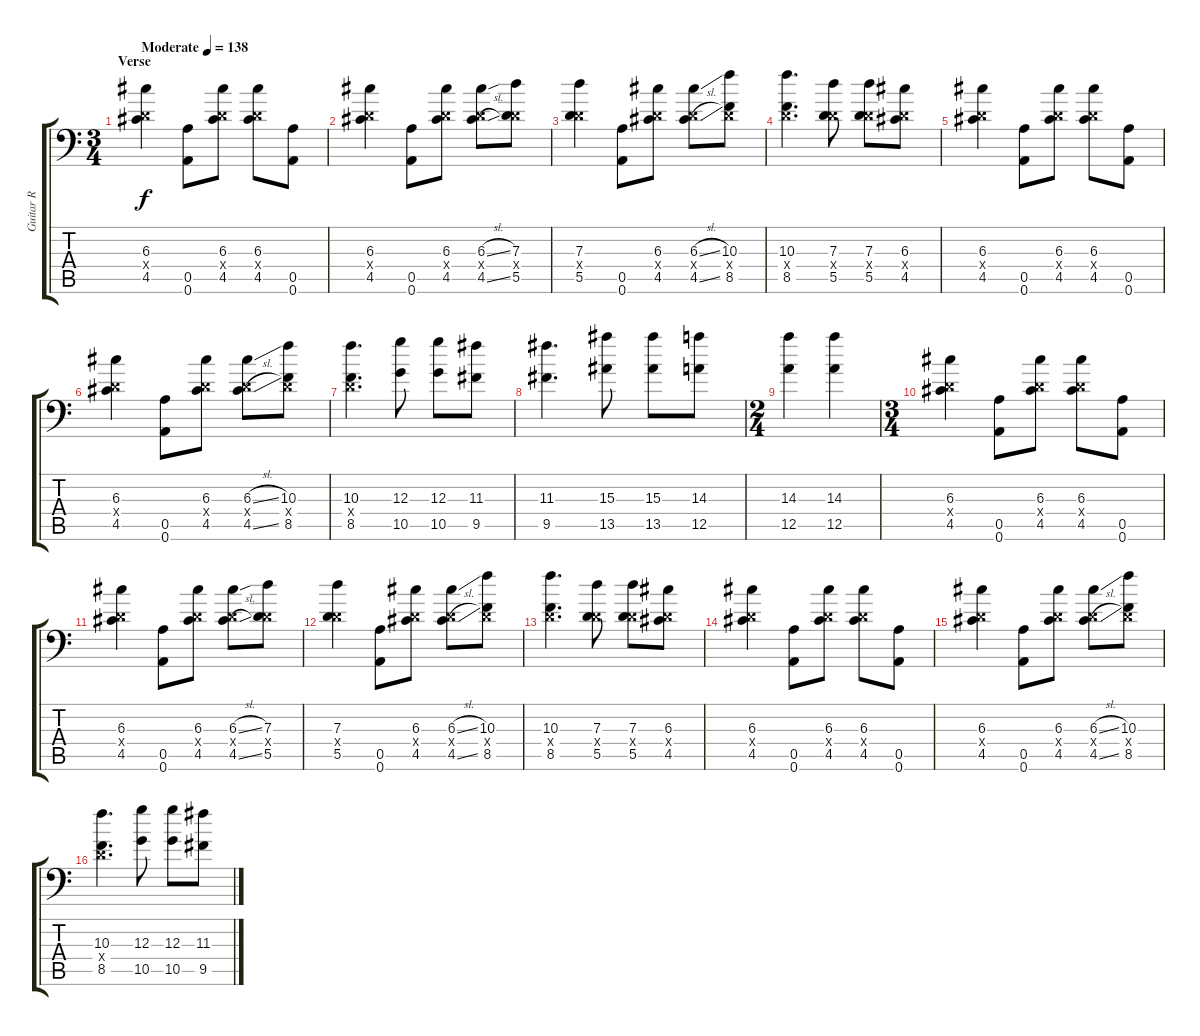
\track ("Guitar R" "Guitar R") {instrument distortionguitar}
\staff {score tabs}
\tuning (E4 B3 G3 D3 A2 A1) {hide}
\ts (3 4)
\section ("" "Verse")
\tempo (138 "Moderate")
\clef f4
\ks c
(6.3 0.4{x} 4.5).4{dy f instrument distortionguitar} (0.5 0.6).8 (6.3 0.4{x} 4.5).8 (6.3 0.4{x} 4.5).8 (0.5 0.6).8 |
(6.3 0.4{x} 4.5).4 (0.5 0.6).8 (6.3 0.4{x} 4.5).8 (6.3{sl} 0.4{x} 4.5{sl}).8 (7.3 0.4{x} 5.5).8 |
(7.3 0.4{x} 5.5).4 (0.5 0.6).8 (6.3 0.4{x} 4.5).8 (6.3{sl} 0.4{x} 4.5{sl}).8 (10.3 0.4{x} 8.5).8 |
(10.3 0.4{x} 8.5).4{d} (7.3 0.4{x} 5.5).8 (7.3 0.4{x} 5.5).8 (6.3 0.4{x} 4.5).8 |
(6.3 0.4{x} 4.5).4 (0.5 0.6).8 (6.3 0.4{x} 4.5).8 (6.3 0.4{x} 4.5).8 (0.5 0.6).8 |
(6.3 0.4{x} 4.5).4 (0.5 0.6).8 (6.3 0.4{x} 4.5).8 (6.3{sl} 0.4{x} 4.5{sl}).8 (10.3 0.4{x} 8.5).8 |
(10.3 0.4{x} 8.5).4{d} (12.3 10.5).8 (12.3 10.5).8 (11.3 9.5).8 |
(11.3 9.5).4{d} (15.3 13.5).8 (15.3 13.5).8 (14.3 12.5).8 |
\ts (2 4)
(14.3 12.5).4 (14.3 12.5).4 |
\ts (3 4)
(6.3 0.4{x} 4.5).4 (0.5 0.6).8 (6.3 0.4{x} 4.5).8 (6.3 0.4{x} 4.5).8 (0.5 0.6).8 |
(6.3 0.4{x} 4.5).4 (0.5 0.6).8 (6.3 0.4{x} 4.5).8 (6.3{sl} 0.4{x} 4.5{sl}).8 (7.3 0.4{x} 5.5).8 |
(7.3 0.4{x} 5.5).4 (0.5 0.6).8 (6.3 0.4{x} 4.5).8 (6.3{sl} 0.4{x} 4.5{sl}).8 (10.3 0.4{x} 8.5).8 |
(10.3 0.4{x} 8.5).4{d} (7.3 0.4{x} 5.5).8 (7.3 0.4{x} 5.5).8 (6.3 0.4{x} 4.5).8 |
(6.3 0.4{x} 4.5).4 (0.5 0.6).8 (6.3 0.4{x} 4.5).8 (6.3 0.4{x} 4.5).8 (0.5 0.6).8 |
(6.3 0.4{x} 4.5).4 (0.5 0.6).8 (6.3 0.4{x} 4.5).8 (6.3{sl} 0.4{x} 4.5{sl}).8 (10.3 0.4{x} 8.5).8 |
(10.3 0.4{x} 8.5).4{d} (12.3 10.5).8 (12.3 10.5).8 (11.3 9.5).8
